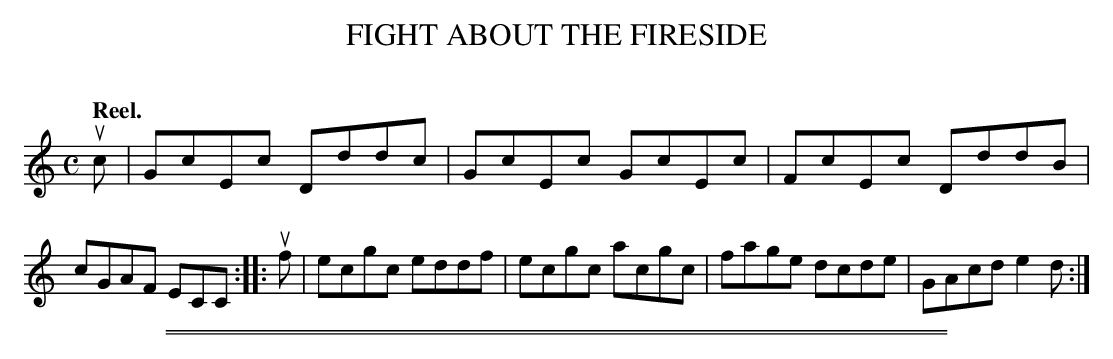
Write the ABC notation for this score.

X:1
T: FIGHT ABOUT THE FIRESIDE
C:
Q: "Reel."
M: C
L: 1/8
K: C
uc |\
GcEc Dddc | GcEc GcEc |\
FcEc DddB | cGAF ECC ::\
uf |\
ecgc eddf | ecgc acgc |\
fage dcde | GAcd e2d :|
